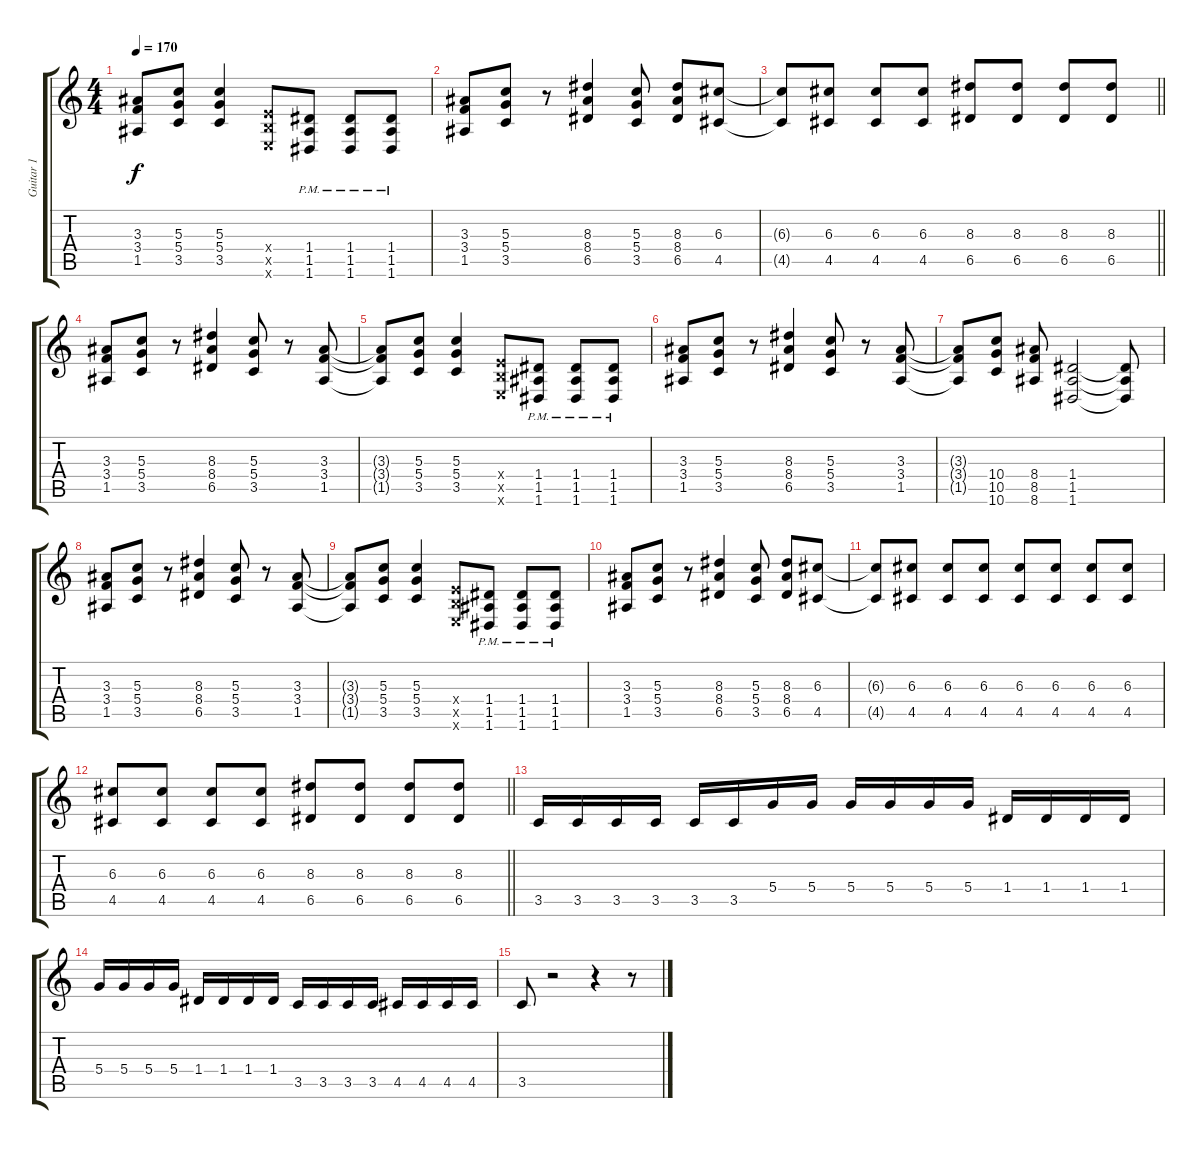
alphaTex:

\track ("Guitar 1" "Guitar 1") {instrument overdrivenguitar}
\staff {score tabs}
\tuning (E4 B3 G3 D3 A2 D2) {hide}
\ts (4 4)
\tempo 170
\clef g2
\ks c
(3.3{t} 3.4{t} 1.5{t}).8{dy f} (5.3 5.4 3.5).8 (5.3 5.4 3.5).4 (2.4{x} 2.5{x} 2.6{x}).8 (1.4{pm} 1.5{pm} 1.6{pm}).8 (1.4{pm} 1.5{pm} 1.6{pm}).8 (1.4{pm} 1.5{pm} 1.6{pm}).8 |
(3.3 3.4 1.5).8 (5.3 5.4 3.5).8 r.8 (8.3 8.4 6.5).4 (5.3 5.4 3.5).8 (8.3 8.4 6.5).8 (6.3 4.5).8 |
\barLineRight lightlight
(6.3{t} 4.5{t}).8 (6.3 4.5).8 (6.3 4.5).8 (6.3 4.5).8 (8.3 6.5).8 (8.3 6.5).8 (8.3 6.5).8 (8.3 6.5).8 |
(3.3 3.4 1.5).8 (5.3 5.4 3.5).8 r.8 (8.3 8.4 6.5).4 (5.3 5.4 3.5).8 r.8 (3.3 3.4 1.5).8 |
(3.3{t} 3.4{t} 1.5{t}).8 (5.3 5.4 3.5).8 (5.3 5.4 3.5).4 (2.4{x} 2.5{x} 2.6{x}).8 (1.4{pm} 1.5{pm} 1.6{pm}).8 (1.4{pm} 1.5{pm} 1.6{pm}).8 (1.4{pm} 1.5{pm} 1.6{pm}).8 |
(3.3 3.4 1.5).8 (5.3 5.4 3.5).8 r.8 (8.3 8.4 6.5).4 (5.3 5.4 3.5).8 r.8 (3.3 3.4 1.5).8 |
(3.3{t} 3.4{t} 1.5{t}).8 (10.4 10.5 10.6).8 (8.4 8.5 8.6).8 (1.4 1.5 1.6).2 (1.4{t} 1.5{t} 1.6{t}).8 |
(3.3 3.4 1.5).8 (5.3 5.4 3.5).8 r.8 (8.3 8.4 6.5).4 (5.3 5.4 3.5).8 r.8 (3.3 3.4 1.5).8 |
(3.3{t} 3.4{t} 1.5{t}).8 (5.3 5.4 3.5).8 (5.3 5.4 3.5).4 (2.4{x} 2.5{x} 2.6{x}).8 (1.4{pm} 1.5{pm} 1.6{pm}).8 (1.4{pm} 1.5{pm} 1.6{pm}).8 (1.4{pm} 1.5{pm} 1.6{pm}).8 |
(3.3 3.4 1.5).8 (5.3 5.4 3.5).8 r.8 (8.3 8.4 6.5).4 (5.3 5.4 3.5).8 (8.3 8.4 6.5).8 (6.3 4.5).8 |
(6.3{t} 4.5{t}).8 (6.3 4.5).8 (6.3 4.5).8 (6.3 4.5).8 (6.3 4.5).8 (6.3 4.5).8 (6.3 4.5).8 (6.3 4.5).8 |
\barLineRight lightlight
(6.3 4.5).8 (6.3 4.5).8 (6.3 4.5).8 (6.3 4.5).8 (8.3 6.5).8 (8.3 6.5).8 (8.3 6.5).8 (8.3 6.5).8 |
3.5.16 3.5.16 3.5.16 3.5.16 3.5.16 3.5.16 5.4.16 5.4.16 5.4.16 5.4.16 5.4.16 5.4.16 1.4.16 1.4.16 1.4.16 1.4.16 |
5.4.16 5.4.16 5.4.16 5.4.16 1.4.16 1.4.16 1.4.16 1.4.16 3.5.16 3.5.16 3.5.16 3.5.16 4.5.16 4.5.16 4.5.16 4.5.16 |
3.5.8 r.2 r.4 r.8
